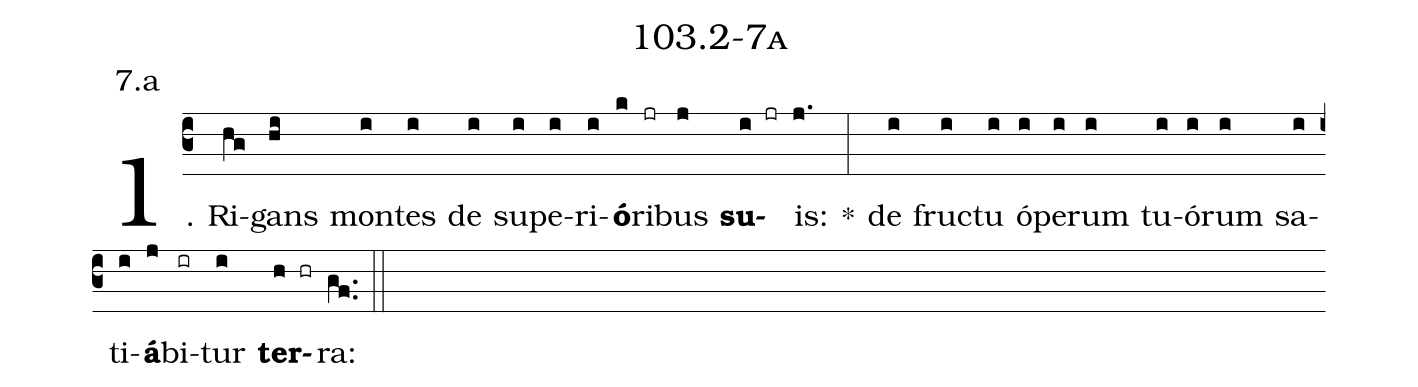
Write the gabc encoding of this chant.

name: 103.2-7a;
annotation: 7.a;
%%
(c3)1. Ri(hg)gans(hi) mon(i)tes(i) de(i) su(i)pe(i)ri(i)<b>ó</b>(k)ri(jr)bus(j) <b>su</b>(i jr)is:(j.) *(:) de(i) fruc(i)tu(i) ó(i)pe(i)rum(i) tu(i)ó(i)rum(i) sa(i)ti(i)<b>á</b>(j)bi(ir)tur(i) <b>ter</b>(h hr)ra:(gf..) (::)


%E(i) u(i) o(j) u(i) a(h) e.(gf..) (::)
